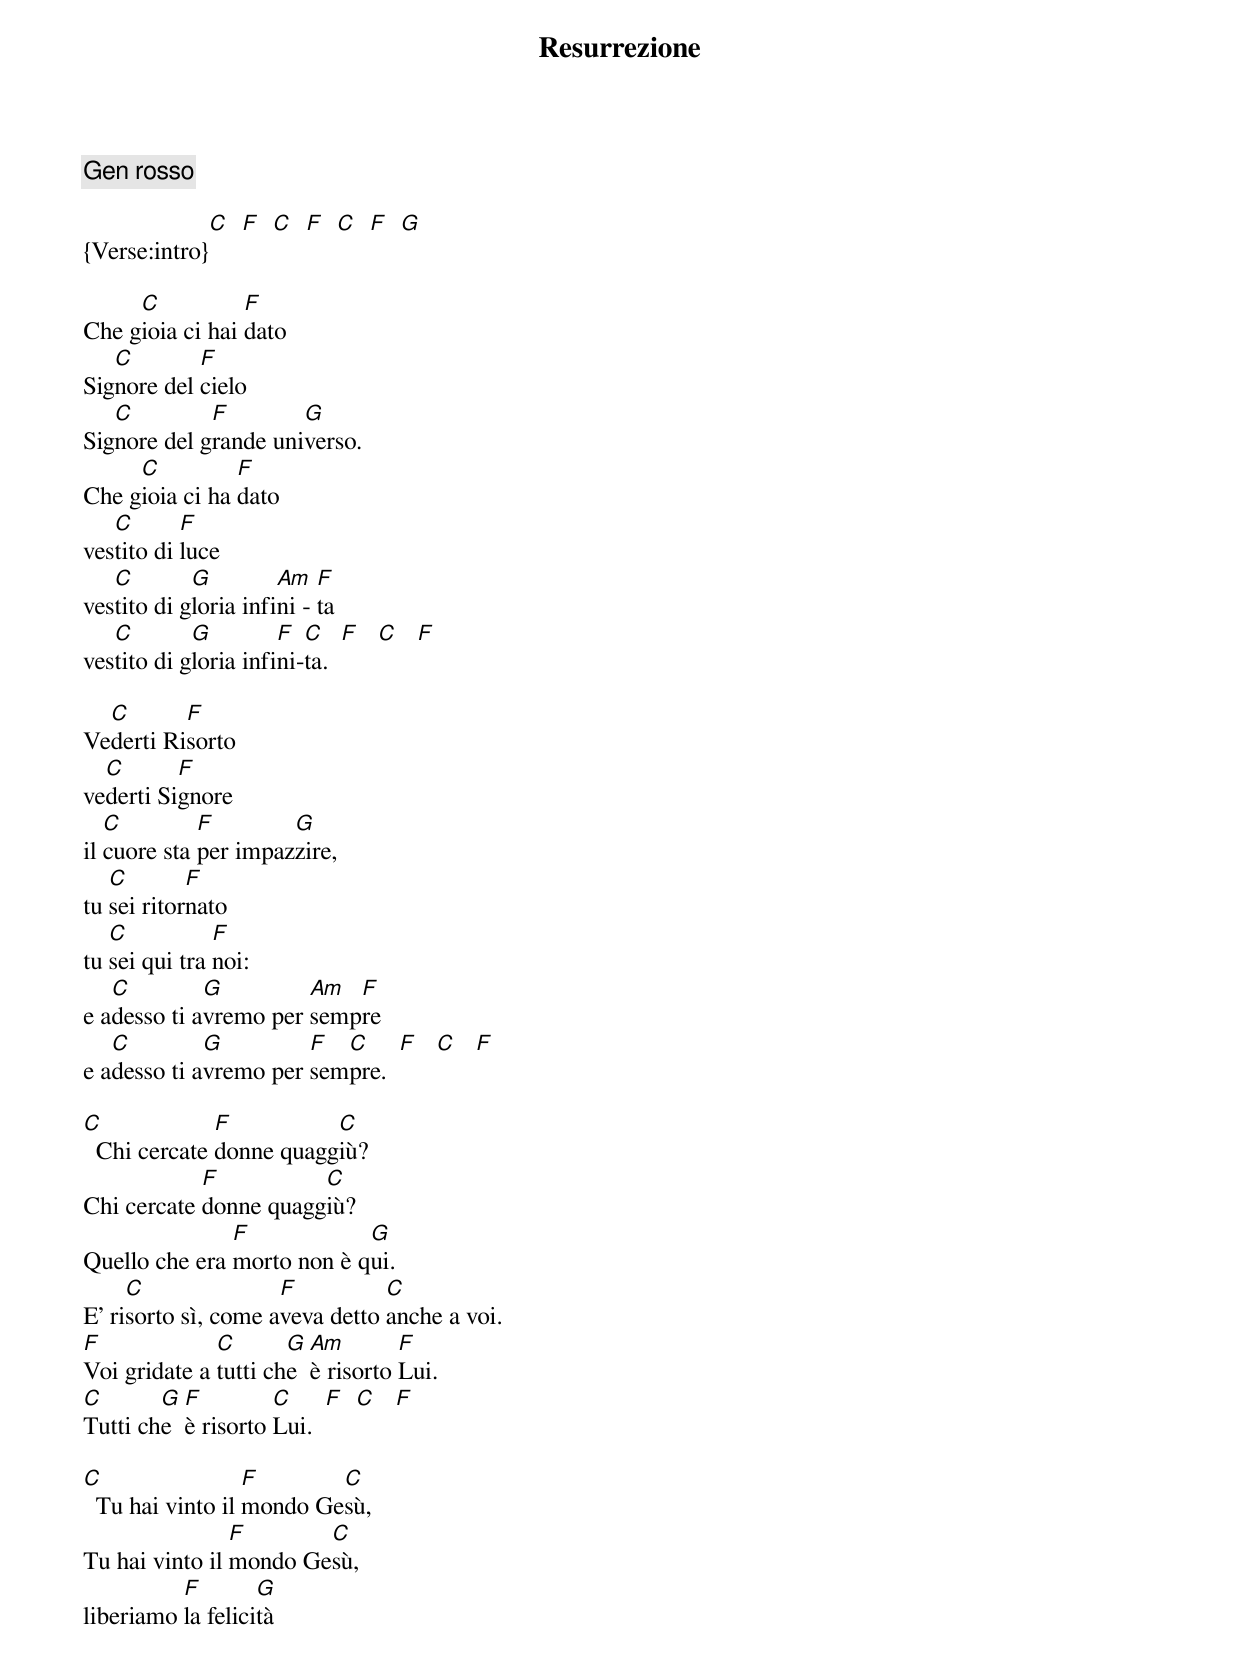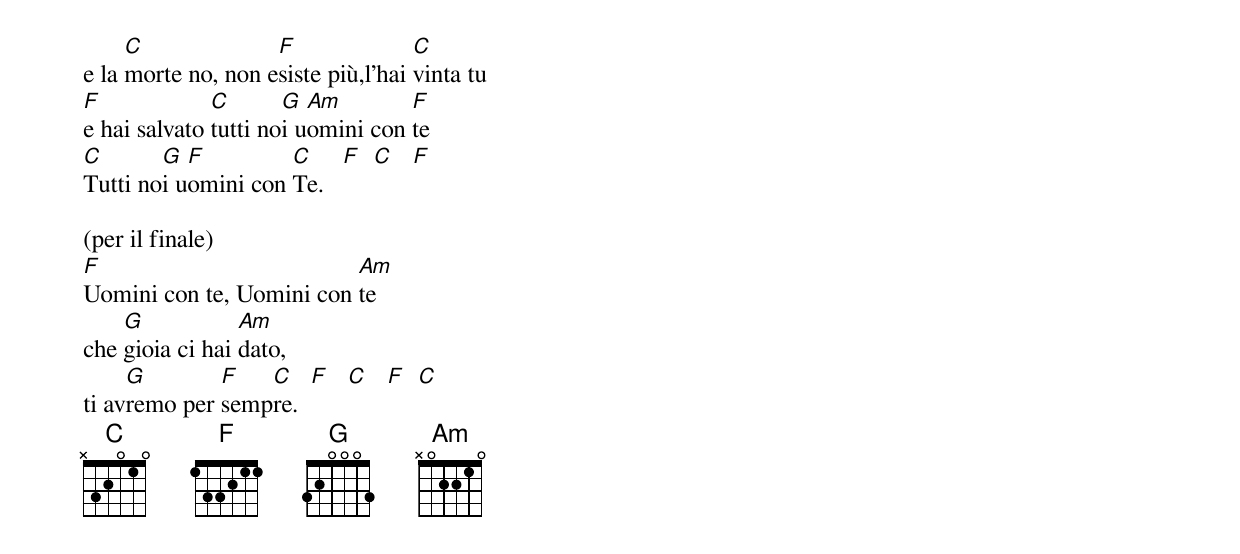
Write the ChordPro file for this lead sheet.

{title:Resurrezione}
{c:Gen rosso}

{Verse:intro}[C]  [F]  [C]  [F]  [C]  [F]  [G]

Che g[C]ioia ci hai [F]dato
Sig[C]nore del [F]cielo
Sig[C]nore del g[F]rande uni[G]verso.
Che g[C]ioia ci ha [F]dato
ves[C]tito di [F]luce
ves[C]tito di g[G]loria infi[Am]ni - [F]ta
ves[C]tito di g[G]loria infi[F]ni-[C]ta.  [F]   [C]   [F]

Ve[C]derti Ri[F]sorto
ve[C]derti Si[F]gnore
il [C]cuore sta [F]per impaz[G]zire,
tu [C]sei ritor[F]nato
tu [C]sei qui tra [F]noi:
e a[C]desso ti a[G]vremo per [Am]semp[F]re
e a[C]desso ti a[G]vremo per [F]sem[C]pre.  [F]   [C]   [F]

[C]  Chi cercate [F]donne quagg[C]iù?
Chi cercate [F]donne quagg[C]iù?
Quello che era [F]morto non è q[G]ui.
E' ri[C]sorto sì, come a[F]veva detto [C]anche a voi.
[F]Voi gridate a [C]tutti ch[G]e  [Am]è risorto [F]Lui.
[C]Tutti ch[G]e  [F]è risorto [C]Lui.  [F]  [C]   [F]

[C]  Tu hai vinto il [F]mondo Ge[C]sù,
Tu hai vinto il [F]mondo Ge[C]sù,
liberiamo [F]la felici[G]tà
e la [C]morte no, non e[F]siste più,l'hai [C]vinta tu
[F]e hai salvato [C]tutti no[G]i u[Am]omini con [F]te
[C]Tutti no[G]i u[F]omini con [C]Te.   [F]  [C]   [F]

(per il finale)
[F]Uomini con te, Uomini con [Am]te
che [G]gioia ci hai [Am]dato,
ti av[G]remo per [F]semp[C]re.  [F]   [C]   [F]  [C]
